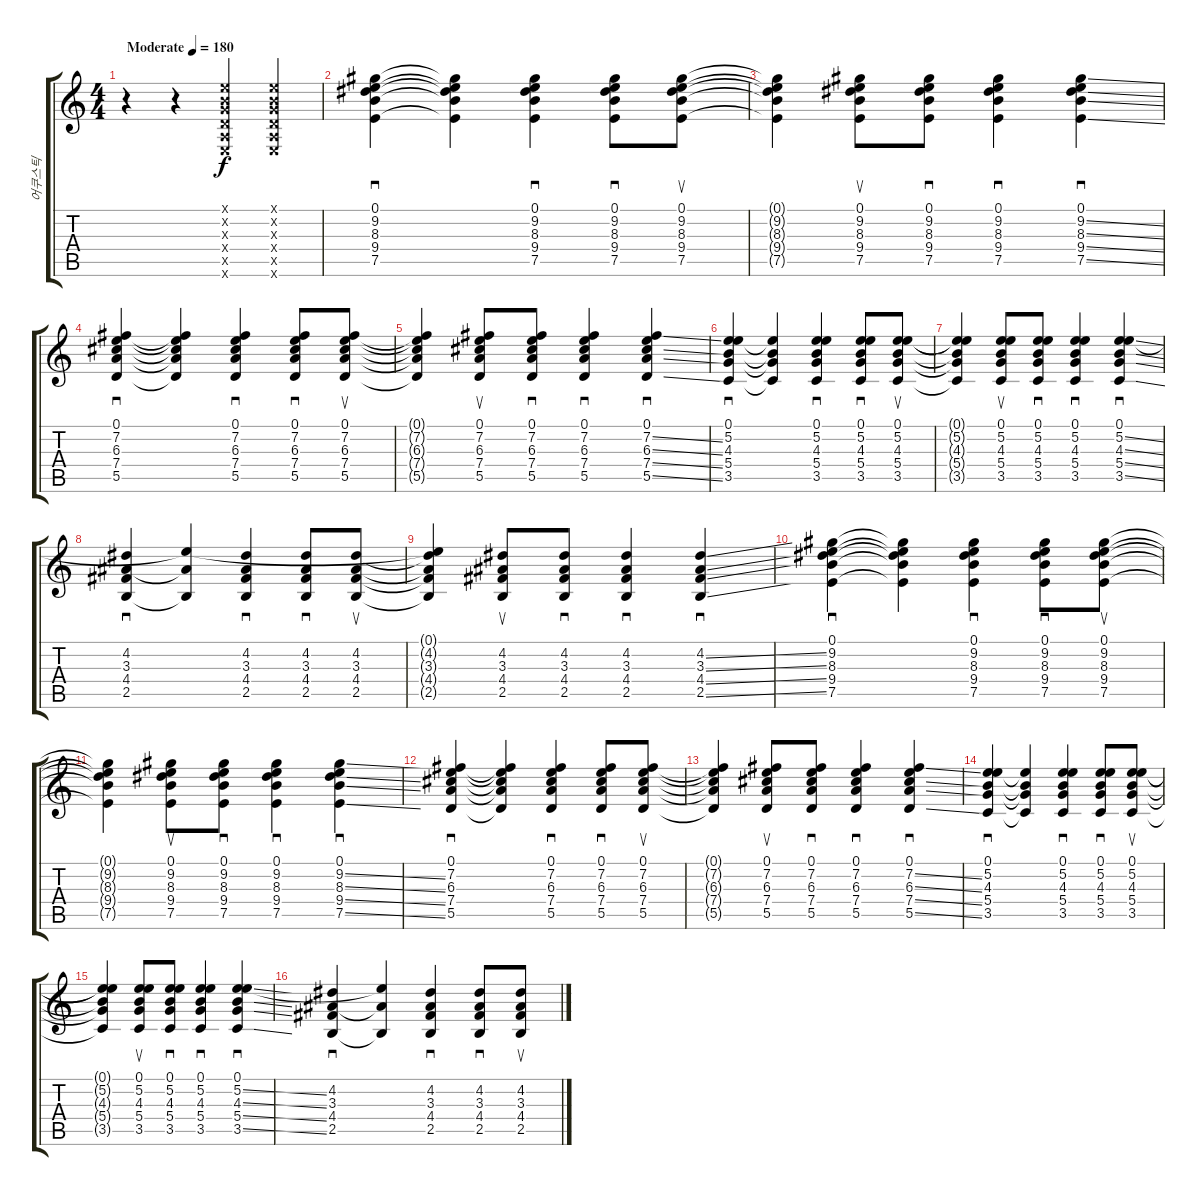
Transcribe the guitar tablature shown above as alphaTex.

\track ("어쿠스틱" "어쿠스틱") {instrument acousticguitarsteel}
\staff {score tabs}
\tuning (E4 B3 G3 D3 A2 E2) {hide}
\ts (4 4)
\tempo (180 "Moderate")
\clef g2
\ks c
r.4{dy f instrument acousticguitarsteel} r.4 (0.1{x} 0.2{x} 0.3{x} 0.4{x} 0.5{x} 0.6{x}).4 (0.1{x} 0.2{x} 0.3{x} 0.4{x} 0.5{x} 0.6{x}).4 |
(0.1 9.2 8.3 9.4 7.5).4{sd} (0.1{t} 9.2{t} 8.3{t} 9.4{t} 7.5{t}).4 (0.1 9.2 8.3 9.4 7.5).4{sd} (0.1 9.2 8.3 9.4 7.5).8{sd} (0.1 9.2 8.3 9.4 7.5).8{su} |
(0.1{t} 9.2{t} 8.3{t} 9.4{t} 7.5{t}).4 (0.1 9.2 8.3 9.4 7.5).8{su} (0.1 9.2 8.3 9.4 7.5).8{sd} (0.1 9.2 8.3 9.4 7.5).4{sd} (0.1 9.2{ss} 8.3{ss} 9.4{ss} 7.5{ss}).4{sd} |
(0.1 7.2 6.3 7.4 5.5).4{sd} (0.1{t} 7.2{t} 6.3{t} 7.4{t} 5.5{t}).4 (0.1 7.2 6.3 7.4 5.5).4{sd} (0.1 7.2 6.3 7.4 5.5).8{sd} (0.1 7.2 6.3 7.4 5.5).8{su} |
(0.1{t} 7.2{t} 6.3{t} 7.4{t} 5.5{t}).4 (0.1 7.2 6.3 7.4 5.5).8{su} (0.1 7.2 6.3 7.4 5.5).8{sd} (0.1 7.2 6.3 7.4 5.5).4{sd} (0.1 7.2{ss} 6.3{ss} 7.4{ss} 5.5{ss}).4{sd} |
(0.1 5.2 4.3 5.4 3.5).4{sd} (0.1{t} 4.3{t} 5.4{t} 3.5{t}).4 (0.1 5.2 4.3 5.4 3.5).4{sd} (0.1 5.2 4.3 5.4 3.5).8{sd} (0.1 5.2 4.3 5.4 3.5).8{su} |
(0.1{t} 5.2{t} 4.3{t} 5.4{t} 3.5{t}).4 (0.1 5.2 4.3 5.4 3.5).8{su} (0.1 5.2 4.3 5.4 3.5).8{sd} (0.1 5.2 4.3 5.4 3.5).4{sd} (0.1 5.2{ss} 4.3{ss} 5.4{ss} 3.5{ss}).4{sd} |
(4.2 3.3 4.4 2.5).4{sd} (0.1{t} 3.3{t} 2.5{t}).4 (4.2 3.3 4.4 2.5).4{sd} (4.2 3.3 4.4 2.5).8{sd} (4.2 3.3 4.4 2.5).8{su} |
(0.1{t} 4.2{t} 3.3{t} 4.4{t} 2.5{t}).4 (4.2 3.3 4.4 2.5).8{su} (4.2 3.3 4.4 2.5).8{sd} (4.2 3.3 4.4 2.5).4{sd} (4.2{ss} 3.3{ss} 4.4{ss} 2.5{ss}).4{sd} |
(0.1 9.2 8.3 9.4 7.5).4{sd} (0.1{t} 9.2{t} 8.3{t} 9.4{t} 7.5{t}).4 (0.1 9.2 8.3 9.4 7.5).4{sd} (0.1 9.2 8.3 9.4 7.5).8{sd} (0.1 9.2 8.3 9.4 7.5).8{su} |
(0.1{t} 9.2{t} 8.3{t} 9.4{t} 7.5{t}).4 (0.1 9.2 8.3 9.4 7.5).8{su} (0.1 9.2 8.3 9.4 7.5).8{sd} (0.1 9.2 8.3 9.4 7.5).4{sd} (0.1 9.2{ss} 8.3{ss} 9.4{ss} 7.5{ss}).4{sd} |
(0.1 7.2 6.3 7.4 5.5).4{sd} (0.1{t} 7.2{t} 6.3{t} 7.4{t} 5.5{t}).4 (0.1 7.2 6.3 7.4 5.5).4{sd} (0.1 7.2 6.3 7.4 5.5).8{sd} (0.1 7.2 6.3 7.4 5.5).8{su} |
(0.1{t} 7.2{t} 6.3{t} 7.4{t} 5.5{t}).4 (0.1 7.2 6.3 7.4 5.5).8{su} (0.1 7.2 6.3 7.4 5.5).8{sd} (0.1 7.2 6.3 7.4 5.5).4{sd} (0.1 7.2{ss} 6.3{ss} 7.4{ss} 5.5{ss}).4{sd} |
(0.1 5.2 4.3 5.4 3.5).4{sd} (0.1{t} 4.3{t} 5.4{t} 3.5{t}).4 (0.1 5.2 4.3 5.4 3.5).4{sd} (0.1 5.2 4.3 5.4 3.5).8{sd} (0.1 5.2 4.3 5.4 3.5).8{su} |
(0.1{t} 5.2{t} 4.3{t} 5.4{t} 3.5{t}).4 (0.1 5.2 4.3 5.4 3.5).8{su} (0.1 5.2 4.3 5.4 3.5).8{sd} (0.1 5.2 4.3 5.4 3.5).4{sd} (0.1 5.2{ss} 4.3{ss} 5.4{ss} 3.5{ss}).4{sd} |
(4.2 3.3 4.4 2.5).4{sd} (0.1{t} 3.3{t} 2.5{t}).4 (4.2 3.3 4.4 2.5).4{sd} (4.2 3.3 4.4 2.5).8{sd} (4.2 3.3 4.4 2.5).8{su}
